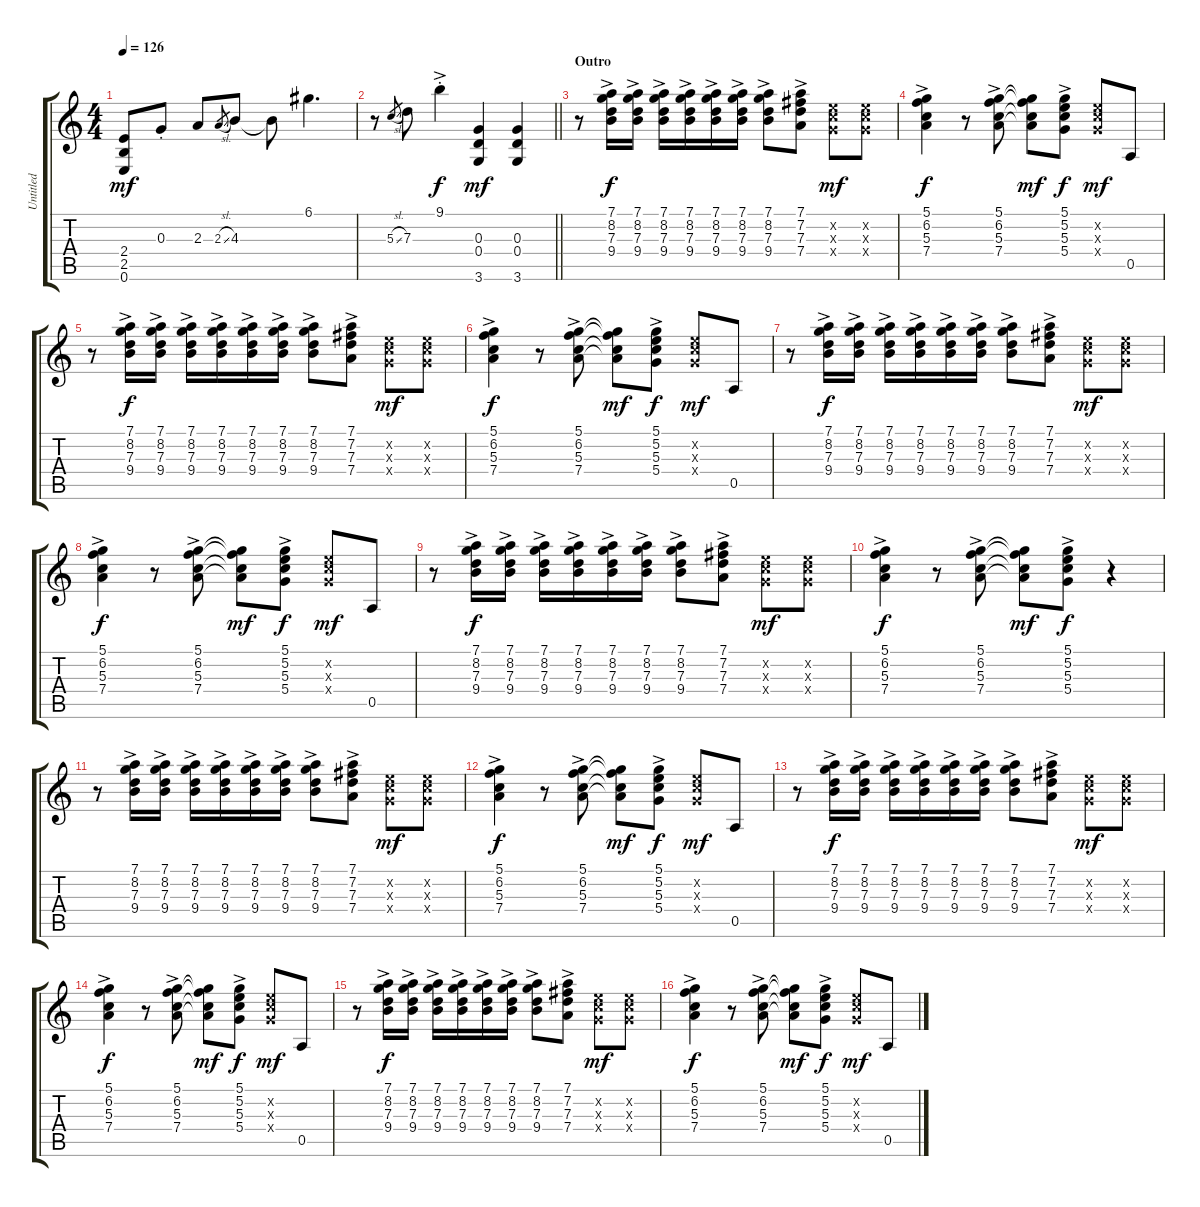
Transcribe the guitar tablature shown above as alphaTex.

\track ("Untitled" "Untitled") {instrument overdrivenguitar}
\staff {score tabs}
\tuning (D4 B3 G3 D3 A2 E2) {hide}
\ts (4 4)
\tempo 126
\clef g2
\ks c
(2.4 2.5 0.6).8{dy mf} 0.3{st}.8 2.3.8 2.3{sl}.8{gr} 4.3.8 4.3{t}.8 6.1.4{d} |
\barLineRight lightlight
r.8 5.3{sl}.8{gr} 7.3.8 9.1{ac st}.4{dy f} (0.3 0.4 3.6).4{dy mf} (0.3 0.4 3.6).4 |
\section ("" "Outro")
r.8 (7.1{ac} 8.2{ac} 7.3{ac} 9.4{ac}).16{dy f} (7.1{ac} 8.2{ac} 7.3{ac} 9.4{ac}).16 (7.1{ac} 8.2{ac} 7.3{ac} 9.4{ac}).16 (7.1{ac} 8.2{ac} 7.3{ac} 9.4{ac}).16 (7.1{ac} 8.2{ac} 7.3{ac} 9.4{ac}).16 (7.1{ac} 8.2{ac} 7.3{ac} 9.4{ac}).16 (7.1{ac} 8.2{ac} 7.3{ac} 9.4{ac}).8 (7.1{ac} 7.2{ac} 7.3{ac} 7.4{ac}).8 (5.2{x} 5.3{x} 5.4{x}).8{dy mf} (5.2{x} 5.3{x} 5.4{x}).8 |
(5.1{ac} 6.2{ac} 5.3{ac} 7.4{ac}).4{dy f} r.8 (5.1{ac} 6.2{ac} 5.3{ac} 7.4{ac}).8 (5.1{t} 6.2{t} 5.3{t} 7.4{t}).8{dy mf} (5.1{ac} 5.2{ac} 5.3{ac} 5.4{ac}).8{dy f} (5.2{x} 5.3{x} 5.4{x}).8{dy mf} 0.5.8 |
r.8 (7.1{ac} 8.2{ac} 7.3{ac} 9.4{ac}).16{dy f} (7.1{ac} 8.2{ac} 7.3{ac} 9.4{ac}).16 (7.1{ac} 8.2{ac} 7.3{ac} 9.4{ac}).16 (7.1{ac} 8.2{ac} 7.3{ac} 9.4{ac}).16 (7.1{ac} 8.2{ac} 7.3{ac} 9.4{ac}).16 (7.1{ac} 8.2{ac} 7.3{ac} 9.4{ac}).16 (7.1{ac} 8.2{ac} 7.3{ac} 9.4{ac}).8 (7.1{ac} 7.2{ac} 7.3{ac} 7.4{ac}).8 (5.2{x} 5.3{x} 5.4{x}).8{dy mf} (5.2{x} 5.3{x} 5.4{x}).8 |
(5.1{ac} 6.2{ac} 5.3{ac} 7.4{ac}).4{dy f} r.8 (5.1{ac} 6.2{ac} 5.3{ac} 7.4{ac}).8 (5.1{t} 6.2{t} 5.3{t} 7.4{t}).8{dy mf} (5.1{ac} 5.2{ac} 5.3{ac} 5.4{ac}).8{dy f} (5.2{x} 5.3{x} 5.4{x}).8{dy mf} 0.5.8 |
r.8 (7.1{ac} 8.2{ac} 7.3{ac} 9.4{ac}).16{dy f} (7.1{ac} 8.2{ac} 7.3{ac} 9.4{ac}).16 (7.1{ac} 8.2{ac} 7.3{ac} 9.4{ac}).16 (7.1{ac} 8.2{ac} 7.3{ac} 9.4{ac}).16 (7.1{ac} 8.2{ac} 7.3{ac} 9.4{ac}).16 (7.1{ac} 8.2{ac} 7.3{ac} 9.4{ac}).16 (7.1{ac} 8.2{ac} 7.3{ac} 9.4{ac}).8 (7.1{ac} 7.2{ac} 7.3{ac} 7.4{ac}).8 (5.2{x} 5.3{x} 5.4{x}).8{dy mf} (5.2{x} 5.3{x} 5.4{x}).8 |
(5.1{ac} 6.2{ac} 5.3{ac} 7.4{ac}).4{dy f} r.8 (5.1{ac} 6.2{ac} 5.3{ac} 7.4{ac}).8 (5.1{t} 6.2{t} 5.3{t} 7.4{t}).8{dy mf} (5.1{ac} 5.2{ac} 5.3{ac} 5.4{ac}).8{dy f} (5.2{x} 5.3{x} 5.4{x}).8{dy mf} 0.5.8 |
r.8 (7.1{ac} 8.2{ac} 7.3{ac} 9.4{ac}).16{dy f} (7.1{ac} 8.2{ac} 7.3{ac} 9.4{ac}).16 (7.1{ac} 8.2{ac} 7.3{ac} 9.4{ac}).16 (7.1{ac} 8.2{ac} 7.3{ac} 9.4{ac}).16 (7.1{ac} 8.2{ac} 7.3{ac} 9.4{ac}).16 (7.1{ac} 8.2{ac} 7.3{ac} 9.4{ac}).16 (7.1{ac} 8.2{ac} 7.3{ac} 9.4{ac}).8 (7.1{ac} 7.2{ac} 7.3{ac} 7.4{ac}).8 (5.2{x} 5.3{x} 5.4{x}).8{dy mf} (5.2{x} 5.3{x} 5.4{x}).8 |
(5.1{ac} 6.2{ac} 5.3{ac} 7.4{ac}).4{dy f} r.8 (5.1{ac} 6.2{ac} 5.3{ac} 7.4{ac}).8 (5.1{t} 6.2{t} 5.3{t} 7.4{t}).8{dy mf} (5.1{ac} 5.2{ac} 5.3{ac} 5.4{ac}).8{dy f} r.4 |
r.8 (7.1{ac} 8.2{ac} 7.3{ac} 9.4{ac}).16 (7.1{ac} 8.2{ac} 7.3{ac} 9.4{ac}).16 (7.1{ac} 8.2{ac} 7.3{ac} 9.4{ac}).16 (7.1{ac} 8.2{ac} 7.3{ac} 9.4{ac}).16 (7.1{ac} 8.2{ac} 7.3{ac} 9.4{ac}).16 (7.1{ac} 8.2{ac} 7.3{ac} 9.4{ac}).16 (7.1{ac} 8.2{ac} 7.3{ac} 9.4{ac}).8 (7.1{ac} 7.2{ac} 7.3{ac} 7.4{ac}).8 (5.2{x} 5.3{x} 5.4{x}).8{dy mf} (5.2{x} 5.3{x} 5.4{x}).8 |
(5.1{ac} 6.2{ac} 5.3{ac} 7.4{ac}).4{dy f} r.8 (5.1{ac} 6.2{ac} 5.3{ac} 7.4{ac}).8 (5.1{t} 6.2{t} 5.3{t} 7.4{t}).8{dy mf} (5.1{ac} 5.2{ac} 5.3{ac} 5.4{ac}).8{dy f} (5.2{x} 5.3{x} 5.4{x}).8{dy mf} 0.5.8 |
r.8 (7.1{ac} 8.2{ac} 7.3{ac} 9.4{ac}).16{dy f} (7.1{ac} 8.2{ac} 7.3{ac} 9.4{ac}).16 (7.1{ac} 8.2{ac} 7.3{ac} 9.4{ac}).16 (7.1{ac} 8.2{ac} 7.3{ac} 9.4{ac}).16 (7.1{ac} 8.2{ac} 7.3{ac} 9.4{ac}).16 (7.1{ac} 8.2{ac} 7.3{ac} 9.4{ac}).16 (7.1{ac} 8.2{ac} 7.3{ac} 9.4{ac}).8 (7.1{ac} 7.2{ac} 7.3{ac} 7.4{ac}).8 (5.2{x} 5.3{x} 5.4{x}).8{dy mf} (5.2{x} 5.3{x} 5.4{x}).8 |
(5.1{ac} 6.2{ac} 5.3{ac} 7.4{ac}).4{dy f} r.8 (5.1{ac} 6.2{ac} 5.3{ac} 7.4{ac}).8 (5.1{t} 6.2{t} 5.3{t} 7.4{t}).8{dy mf} (5.1{ac} 5.2{ac} 5.3{ac} 5.4{ac}).8{dy f} (5.2{x} 5.3{x} 5.4{x}).8{dy mf} 0.5.8 |
r.8 (7.1{ac} 8.2{ac} 7.3{ac} 9.4{ac}).16{dy f} (7.1{ac} 8.2{ac} 7.3{ac} 9.4{ac}).16 (7.1{ac} 8.2{ac} 7.3{ac} 9.4{ac}).16 (7.1{ac} 8.2{ac} 7.3{ac} 9.4{ac}).16 (7.1{ac} 8.2{ac} 7.3{ac} 9.4{ac}).16 (7.1{ac} 8.2{ac} 7.3{ac} 9.4{ac}).16 (7.1{ac} 8.2{ac} 7.3{ac} 9.4{ac}).8 (7.1{ac} 7.2{ac} 7.3{ac} 7.4{ac}).8 (5.2{x} 5.3{x} 5.4{x}).8{dy mf} (5.2{x} 5.3{x} 5.4{x}).8 |
(5.1{ac} 6.2{ac} 5.3{ac} 7.4{ac}).4{dy f} r.8 (5.1{ac} 6.2{ac} 5.3{ac} 7.4{ac}).8 (5.1{t} 6.2{t} 5.3{t} 7.4{t}).8{dy mf} (5.1{ac} 5.2{ac} 5.3{ac} 5.4{ac}).8{dy f} (5.2{x} 5.3{x} 5.4{x}).8{dy mf} 0.5.8
